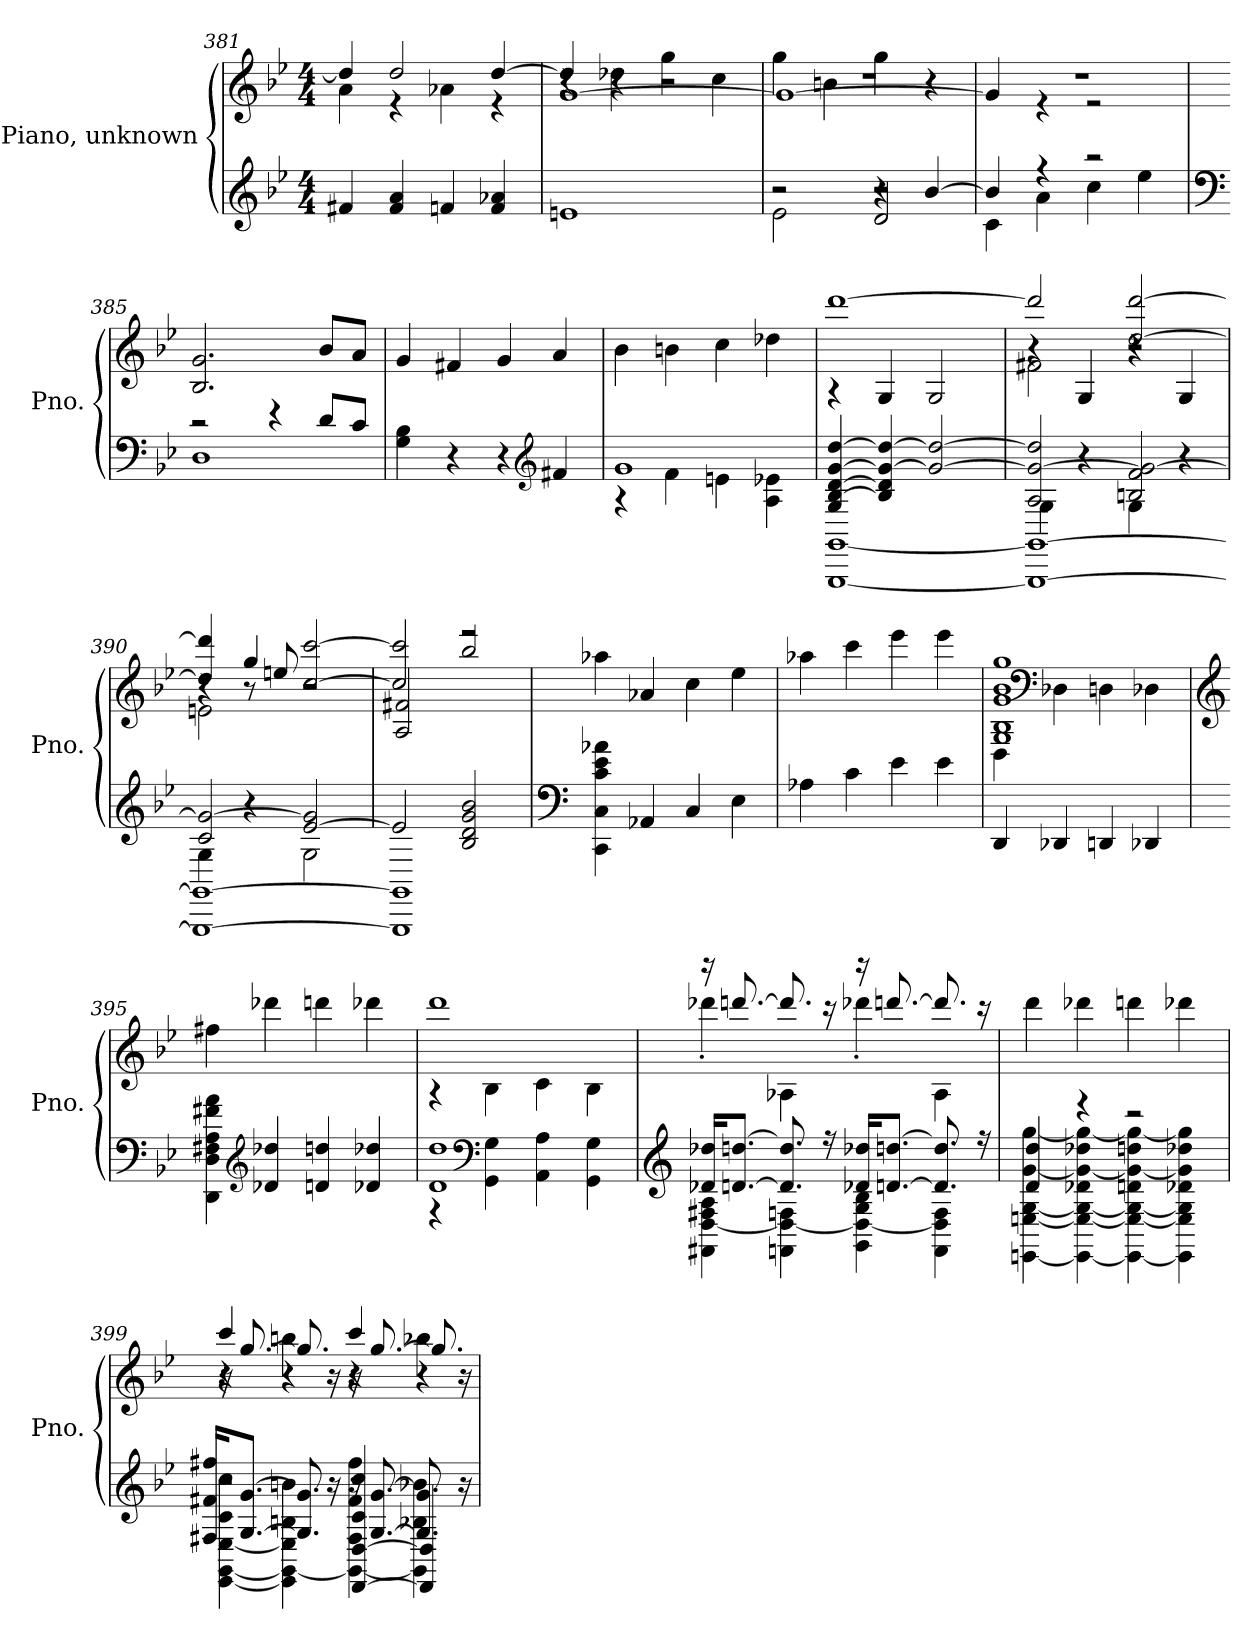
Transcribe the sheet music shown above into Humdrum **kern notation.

**kern	**kern
*part1	*part1
*staff2	*staff1
*I"Piano, unknown	*
*I'Pno.	*
*clefG2	*clefG2
*k[b-e-]	*k[b-e-]
*M4/4	*M4/4
=381	=381
*	*^
4f#X/	4dd/]	4a\
4f#/ 4a/	2dd/	4r
4fn/	.	4a-X\
4f/ 4a-X/	[4dd/	4r
=382	=382	=382
*	*	*^
1en	4dd/]	4r	[1g
.	4r	4dd-X\	.
.	2r	4gg\	.
.	.	4cc\	.
=383	=383	=383	=383
*^	*	*	*
*	*^	*	*	*
2r	2e-\	2r	1r	4gg\	1g_
.	.	.	.	4bn\	.
4r	2r	2d/	.	4gg\	.
[4b-/	.	.	.	4r	.
*	*v	*v	*	*	*
*	*	*	*v	*v
!!LO:LB:g=z
=384	=384	=384	=384
4b-/]	4c\	1r	4g/]
4r	4a\	.	4r
2r	4cc\	.	2r
.	4ee-\	.	.
*	*	*v	*v
=385	=385	=385
*clefF4	*	*
2r	1D	2.B-/ 2.g/
4r	.	.
8d/L	.	8b-/L
8c/J	.	8a/J
*v	*v	*
=386	=386
4G\ 4B-\	4g/
4r	4f#X/
4r	4g/
*clefG2	*
4f#X/	4a/
=387	=387
*^	*
1g	4r	4b-\
.	4f\	4bn\
.	4en\	4cc\
.	4A\ 4e-X\	4dd-X\
=388	=388	=388
*	*	*^
4G/ [4B-/ [4d/ [4g/ [4dd/	[1GGG [1GG	[1ddd	4r
4B-/] 4d/] 4g/_ 4dd/_	.	.	4G/
2g/_ 2dd/_	.	.	2G/
=389	=389	=389	=389
*	*^	*	*^
2A/ 2g/_ 2dd/]	4G\	1GGG_ 1GG_	2ddd/]	2f#X\	4r
.	4r	.	.	.	4G/
2Bn/ 2f/ 2g/_	4G\	.	[2dd/ [2ddd/	2r	4r
.	4r	.	.	.	4G/
!!LO:PB:g=z	!!	!!
=390	=390	=390	=390	=390	=390
2c/ 2g/_	4G\	1GGG_ 1GG_	4dd/] 4ddd/]	2en\	4r
.	4r	.	4gg/	.	8r
.	.	.	.	.	8een/
[2e-/ 2g/]	2G\	.	[2cc/ [2ccc/	2r	2r
*	*v	*v	*	*	*
*	*	*	*v	*v
=391	=391	=391	=391
2e-/]	1GGG] 1GG]	2cc/] 2ccc/]	2A/ 2f#X/
2B-/ 2d/ 2g/ 2b-/	.	2r	2bb-/
*v	*v	*	*
*	*v	*v
=392	=392
*clefF4	*
4CC\ 4C\ 4c\ 4e-\ 4a-X\	4aa-X\
4AA-X/	4a-X/
4C/	4cc\
4E-\	4ee-\
=393	=393
4A-X\	4aa-X\
4c\	4ccc\
4e-\	4eee-\
4e-\	4eee-\
=394	=394
*	*^
4DD/	1G 1B- 1g 1b- 1gg	4D\
*	*clefF4	*
4DD-X/	.	4D-X\
4DDn/	.	4Dn\
4DD-X/	.	4D-X\
*	*v	*v
!!LO:LB:g=z
=395	=395
*	*clefG2
4DD\ 4D\ 4F#X\ 4A\ 4f#X\ 4a\	4ff#X\
*clefG2	*
4d-X/ 4dd-X/	4ddd-X\
4dn/ 4ddn/	4dddn\
4d-X/ 4dd-X/	4ddd-X\
=396	=396
*^	*^
1d 1dd	4r	1ddd	4r
*clefF4	*	*	*
.	4GG\ 4G\	.	4B-\
.	4AA\ 4A\	.	4c\
.	4GG\ 4G\	.	4B-\
=397	=397	=397	=397
*clefG2	*	*	*
16d-X/ 16dd-X/KL	4FF#X\ [4D\ 4F#X\ 4A\	16r	4ddd-X'\
[8.dn/ [8.ddn/J	.	[8.dddn/	.
8.d/] 8.dd/]	4FFn\ 4D\_ 4Fn\	8.ddd/]	4A-X\
16r	.	16r	.
16d-X/ 16dd-X/KL	4GG\ 4D\_ 4G\ 4B-\	16r	4ddd-X'\
[8.dn/ [8.ddn/J	.	[8.dddn/	.
8.d/] 8.dd/]	4FF\ 4D\] 4F\	8.ddd/]	4A-\
16r	.	16r	.
*	*	*v	*v
=398	=398	=398
4d/ 4dd/	[4EEn\ [4En\ [4G\ [4g\ [4gg\	4ddd\
4r	4EE\_ 4E\_ 4G\_ 4d-X\ 4g\_ 4dd-X\ 4gg\_	4ddd-X\
2r	4EE\_ 4E\_ 4G\_ 4dn\ 4g\_ 4ddn\ 4gg\_	4dddn\
.	4EE\] 4E\] 4G\] 4d-X\ 4g\] 4dd-X\ 4gg\]	4ddd-X\
!!LO:LB:g=z
=399	=399	=399
*	*^	*^
*	*	*	*	*^
2r	[4EE-\ [4GG\ [4E-\ 4c\ 4cc\	16F#X/ 16f#X/ 16ff#X/KL	4ccc/	4r	16r
.	.	[8.G/ [8.g/J	.	.	[8.gg/
.	4EE-\] 4GG\_ 4E-\] 4Bn\ 4bn\	8.G/] 8.g/]	4r	4bbn\	8.gg/]
.	.	16r	.	.	16r
16r	4GG\_ 4F#\ 4f#\ 4ff#\	[4DD/ [4D/ 4c/ 4cc/	4ccc/	4r	16r
[8.G/ [8.g/	.	.	.	.	[8.gg/
8.G/] 8.g/]	4GG\] 4B-X\ 4b-X\	4DD/] 4D/]	4r	4bb-X\	8.gg/]
16r	.	.	.	.	16r
*v	*v	*v	*	*	*
*	*v	*v	*v
=	=
*-	*-
